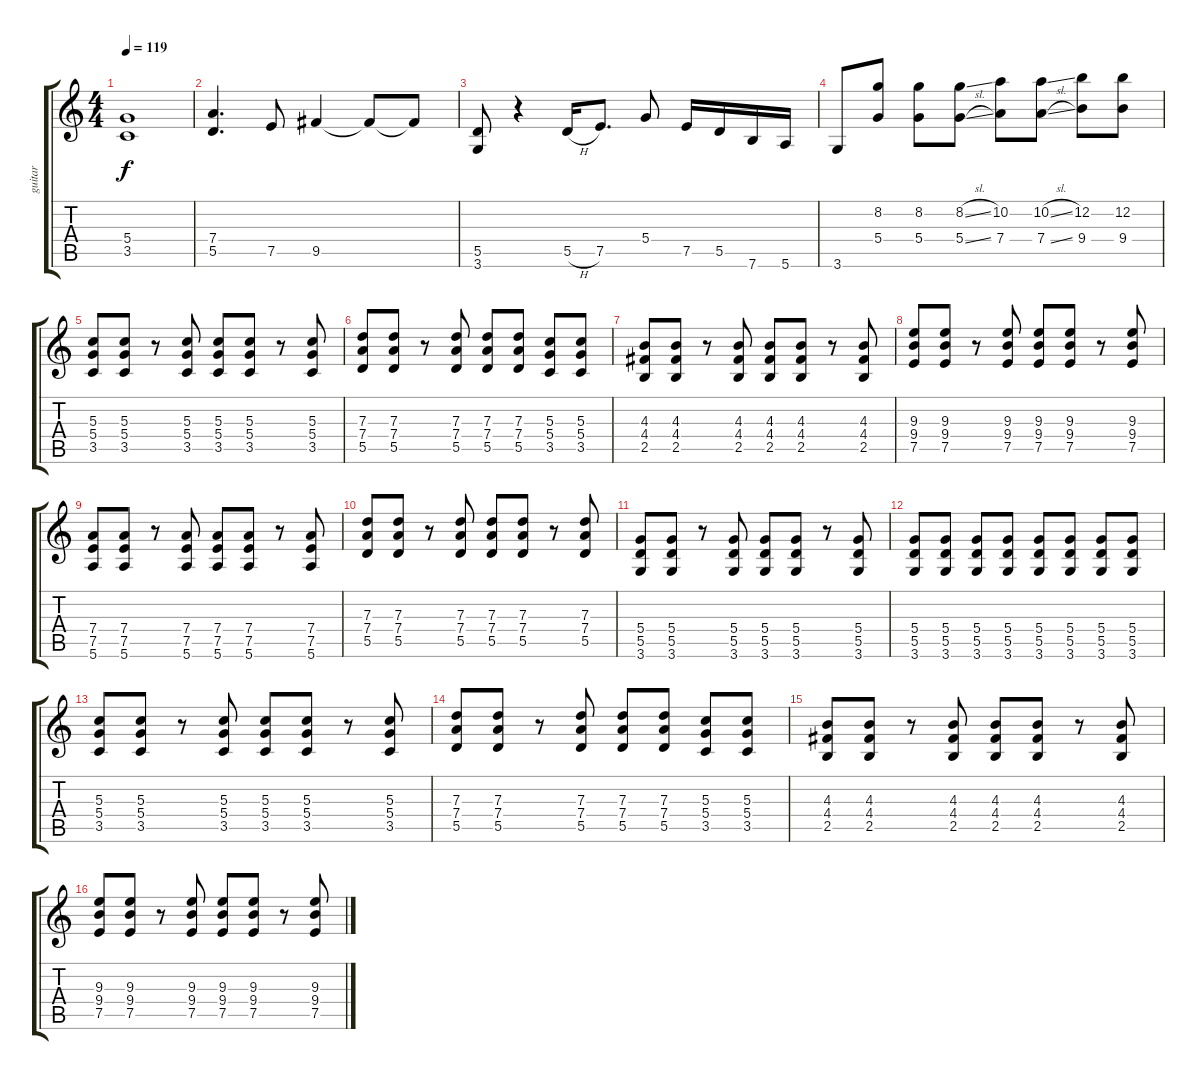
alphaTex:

\track ("guitar" "guitar") {instrument distortionguitar}
\staff {score tabs}
\tuning (E4 B3 G3 D3 A2 E2) {hide}
\ts (4 4)
\tempo 119
\clef g2
\ks c
(5.4 3.5).1{dy f} |
(7.4 5.5).4{d} 7.5.8 9.5.4 9.5{t}.8 9.5{t}.8 |
(5.5 3.6).8 r.4 5.5{h}.16 7.5.8{d} 5.4.8 7.5.16 5.5.16 7.6.16 5.6.16 |
3.6.8{volume 4} (8.2 5.4).8 (8.2 5.4).8 (8.2{sl} 5.4{sl}).8 (10.2 7.4).8 (10.2{sl} 7.4{sl}).8 (12.2 9.4).8 (12.2 9.4).8 |
(5.3 5.4 3.5).8{volume 15} (5.3 5.4 3.5).8 r.8 (5.3 5.4 3.5).8 (5.3 5.4 3.5).8 (5.3 5.4 3.5).8 r.8 (5.3 5.4 3.5).8 |
(7.3 7.4 5.5).8 (7.3 7.4 5.5).8 r.8 (7.3 7.4 5.5).8 (7.3 7.4 5.5).8 (7.3 7.4 5.5).8 (5.3 5.4 3.5).8 (5.3 5.4 3.5).8 |
(4.3 4.4 2.5).8 (4.3 4.4 2.5).8 r.8 (4.3 4.4 2.5).8 (4.3 4.4 2.5).8 (4.3 4.4 2.5).8 r.8 (4.3 4.4 2.5).8 |
(9.3 9.4 7.5).8 (9.3 9.4 7.5).8 r.8 (9.3 9.4 7.5).8 (9.3 9.4 7.5).8 (9.3 9.4 7.5).8 r.8 (9.3 9.4 7.5).8 |
(7.4 7.5 5.6).8 (7.4 7.5 5.6).8 r.8 (7.4 7.5 5.6).8 (7.4 7.5 5.6).8 (7.4 7.5 5.6).8 r.8 (7.4 7.5 5.6).8 |
(7.3 7.4 5.5).8 (7.3 7.4 5.5).8 r.8 (7.3 7.4 5.5).8 (7.3 7.4 5.5).8 (7.3 7.4 5.5).8 r.8 (7.3 7.4 5.5).8 |
(5.4 5.5 3.6).8 (5.4 5.5 3.6).8 r.8 (5.4 5.5 3.6).8 (5.4 5.5 3.6).8 (5.4 5.5 3.6).8 r.8 (5.4 5.5 3.6).8 |
(5.4 5.5 3.6).8 (5.4 5.5 3.6).8 (5.4 5.5 3.6).8 (5.4 5.5 3.6).8 (5.4 5.5 3.6).8 (5.4 5.5 3.6).8 (5.4 5.5 3.6).8 (5.4 5.5 3.6).8 |
(5.3 5.4 3.5).8 (5.3 5.4 3.5).8 r.8 (5.3 5.4 3.5).8 (5.3 5.4 3.5).8 (5.3 5.4 3.5).8 r.8 (5.3 5.4 3.5).8 |
(7.3 7.4 5.5).8 (7.3 7.4 5.5).8 r.8 (7.3 7.4 5.5).8 (7.3 7.4 5.5).8 (7.3 7.4 5.5).8 (5.3 5.4 3.5).8 (5.3 5.4 3.5).8 |
(4.3 4.4 2.5).8 (4.3 4.4 2.5).8 r.8 (4.3 4.4 2.5).8 (4.3 4.4 2.5).8 (4.3 4.4 2.5).8 r.8 (4.3 4.4 2.5).8 |
(9.3 9.4 7.5).8 (9.3 9.4 7.5).8 r.8 (9.3 9.4 7.5).8 (9.3 9.4 7.5).8 (9.3 9.4 7.5).8 r.8 (9.3 9.4 7.5).8
